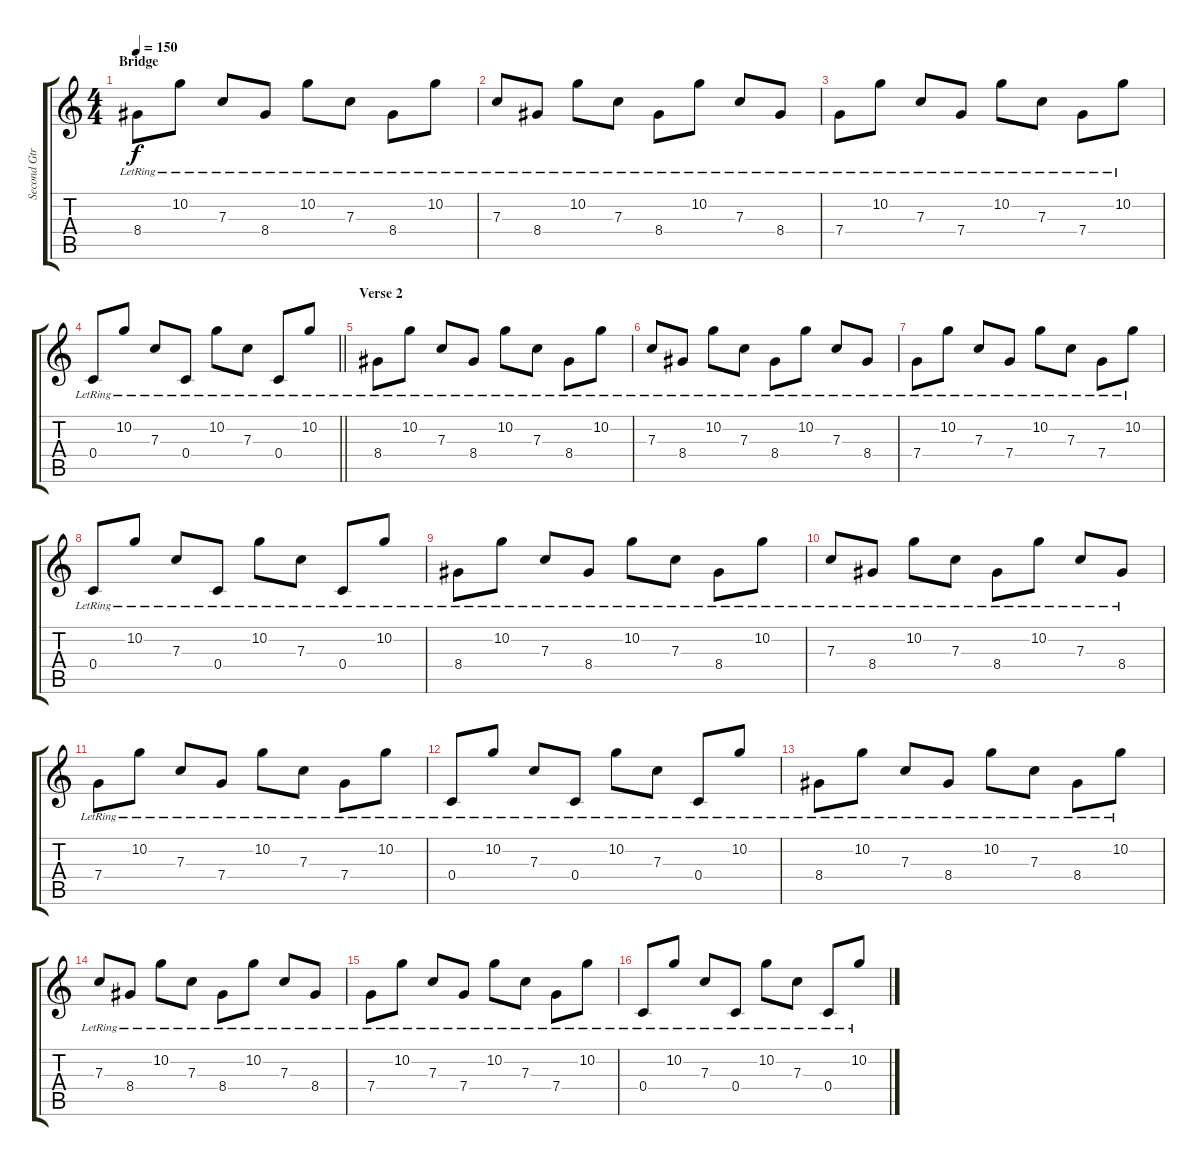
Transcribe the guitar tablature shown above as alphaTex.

\track ("Second Gtr" "Second Gtr") {instrument acousticguitarnylon}
\staff {score tabs}
\tuning (D4 A3 F3 C3 G2 C2) {hide}
\ts (4 4)
\section ("" "Bridge")
\tempo 150
\clef g2
\ks c
8.4{lr}.8{dy f instrument acousticguitarnylon} 10.2{lr}.8 7.3{lr}.8 8.4{lr}.8 10.2{lr}.8 7.3{lr}.8 8.4{lr}.8 10.2{lr}.8 |
7.3{lr}.8 8.4{lr}.8 10.2{lr}.8 7.3{lr}.8 8.4{lr}.8 10.2{lr}.8 7.3{lr}.8 8.4{lr}.8 |
7.4{lr}.8 10.2{lr}.8 7.3{lr}.8 7.4{lr}.8 10.2{lr}.8 7.3{lr}.8 7.4{lr}.8 10.2{lr}.8 |
\barLineRight lightlight
0.4{lr}.8 10.2{lr}.8 7.3{lr}.8 0.4{lr}.8 10.2{lr}.8 7.3{lr}.8 0.4{lr}.8 10.2{lr}.8 |
\section ("" "Verse 2")
8.4{lr}.8{instrument acousticguitarnylon} 10.2{lr}.8 7.3{lr}.8 8.4{lr}.8 10.2{lr}.8 7.3{lr}.8 8.4{lr}.8 10.2{lr}.8 |
7.3{lr}.8 8.4{lr}.8 10.2{lr}.8 7.3{lr}.8 8.4{lr}.8 10.2{lr}.8 7.3{lr}.8 8.4{lr}.8 |
7.4{lr}.8 10.2{lr}.8 7.3{lr}.8 7.4{lr}.8 10.2{lr}.8 7.3{lr}.8 7.4{lr}.8 10.2{lr}.8 |
0.4{lr}.8 10.2{lr}.8 7.3{lr}.8 0.4{lr}.8 10.2{lr}.8 7.3{lr}.8 0.4{lr}.8 10.2{lr}.8 |
8.4{lr}.8{instrument acousticguitarnylon} 10.2{lr}.8 7.3{lr}.8 8.4{lr}.8 10.2{lr}.8 7.3{lr}.8 8.4{lr}.8 10.2{lr}.8 |
7.3{lr}.8 8.4{lr}.8 10.2{lr}.8 7.3{lr}.8 8.4{lr}.8 10.2{lr}.8 7.3{lr}.8 8.4{lr}.8 |
7.4{lr}.8 10.2{lr}.8 7.3{lr}.8 7.4{lr}.8 10.2{lr}.8 7.3{lr}.8 7.4{lr}.8 10.2{lr}.8 |
0.4{lr}.8 10.2{lr}.8 7.3{lr}.8 0.4{lr}.8 10.2{lr}.8 7.3{lr}.8 0.4{lr}.8 10.2{lr}.8 |
8.4{lr}.8{instrument acousticguitarnylon} 10.2{lr}.8 7.3{lr}.8 8.4{lr}.8 10.2{lr}.8 7.3{lr}.8 8.4{lr}.8 10.2{lr}.8 |
7.3{lr}.8 8.4{lr}.8 10.2{lr}.8 7.3{lr}.8 8.4{lr}.8 10.2{lr}.8 7.3{lr}.8 8.4{lr}.8 |
7.4{lr}.8 10.2{lr}.8 7.3{lr}.8 7.4{lr}.8 10.2{lr}.8 7.3{lr}.8 7.4{lr}.8 10.2{lr}.8 |
0.4{lr}.8 10.2{lr}.8 7.3{lr}.8 0.4{lr}.8 10.2{lr}.8 7.3{lr}.8 0.4{lr}.8 10.2{lr}.8
